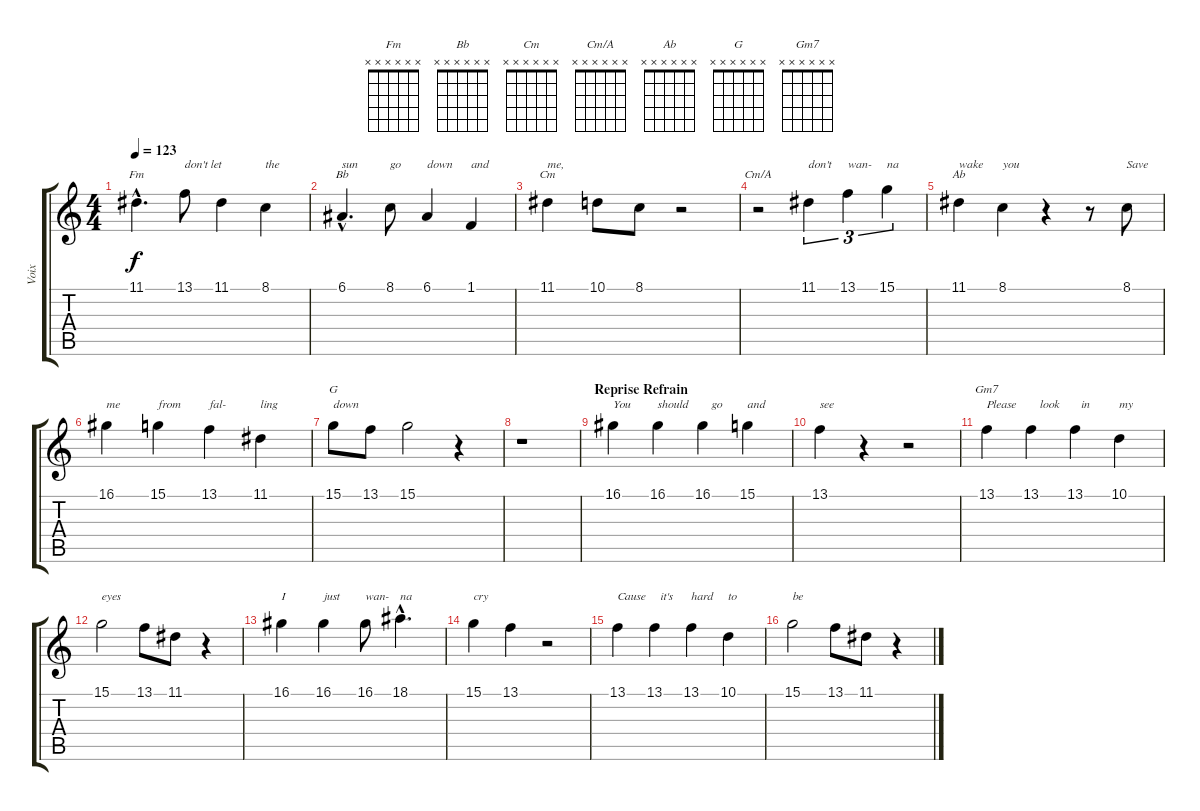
\track ("Voix" "Voix") {instrument honkytonkpiano}
\staff {score tabs}
\tuning (E4 B3 G3 D3 A2 E2) {hide}
\chord ("Fm" x x x x x x) {firstfret 0}
\chord ("Bb" x x x x x x) {firstfret 0}
\chord ("Cm" x x x x x x) {firstfret 0}
\chord ("Cm/A" x x x x x x) {firstfret 0}
\chord ("Ab" x x x x x x) {firstfret 0}
\chord ("G" x x x x x x) {firstfret 0}
\chord ("Gm7" x x x x x x) {firstfret 0}
\ts (4 4)
\tempo 123
\clef g2
\ks c
11.1{hac t}.4{d ch "Fm" dy f} 13.1.8{txt "don't let"} 11.1.4 8.1.4{txt "the"} |
6.1{hac}.4{d ch "Bb" txt "sun"} 8.1.8{txt "go"} 6.1.4{txt "down"} 1.1.4{txt "and"} |
11.1.4{ch "Cm" txt "me,"} 10.1.8 8.1.8 r.2 |
r.2{ch "Cm/A"} 11.1.4{tu (3 2) txt "don't"} 13.1.4{tu (3 2) txt "wan-"} 15.1.4{tu (3 2) txt "na"} |
11.1.4{ch "Ab" txt "wake"} 8.1.4{txt "you"} r.4 r.8 8.1.8{txt "Save"} |
16.1.4{txt "me"} 15.1.4{txt "from"} 13.1.4{txt "fal-"} 11.1.4{txt "ling"} |
15.1.8{ch "G" txt "down"} 13.1.8 15.1.2 r.4 |
r.1 |
\section ("" "Reprise Refrain")
16.1.4{txt "You"} 16.1.4{txt "should"} 16.1.4{txt "   go"} 15.1.4{txt "and"} |
13.1.4{txt "see"} r.4 r.2 |
13.1.4{ch "Gm7" txt "Please"} 13.1.4{txt "   look"} 13.1.4{txt "  in"} 10.1.4{txt "my"} |
15.1.2{txt "eyes"} 13.1.8 11.1.8 r.4 |
16.1.4{txt "I"} 16.1.4{txt "just"} 16.1.8{txt "wan-"} 18.1{hac}.4{d txt "na"} |
15.1.4{txt "cry"} 13.1.4 r.2 |
13.1.4{txt "Cause"} 13.1.4{txt "  it's"} 13.1.4{txt "hard"} 10.1.4{txt "to"} |
15.1.2{txt "be"} 13.1.8 11.1.8 r.4
